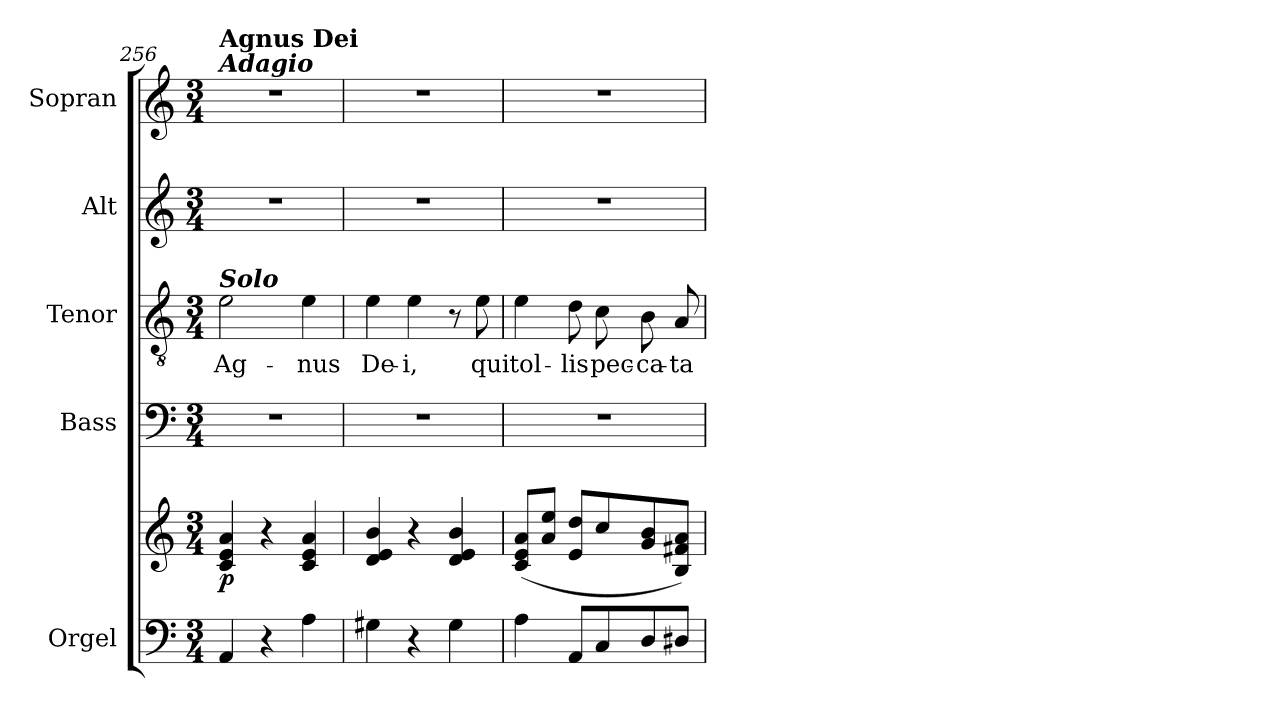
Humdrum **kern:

**kern	**kern	**dynam	**kern	**kern	**text	**kern	**kern
*part5	*part5	*part5	*part4	*part3	*part3	*part2	*part1
*staff6	*staff5	*staff5/6	*staff4	*staff3	*staff3	*staff2	*staff1
*I"Orgel	*	*	*I"Bass	*I"Tenor	*	*I"Alt	*I"Sopran
*I'Org.	*	*	*I'B.	*I'T.	*	*I'A.	*I'S.
!!LO:PB:g=z
*clefF4	*clefG2	*	*clefF4	*clefGv2	*	*clefG2	*clefG2
*k[]	*k[]	*	*k[]	*k[]	*	*k[]	*k[]
*C:	*C:	*	*C:	*C:	*	*C:	*C:
*M3/4	*M3/4	*	*M3/4	*M3/4	*	*M3/4	*M3/4
=256	=256	=256	=256	=256	=256	=256	=256
!	!	!	!	!	!	!	!LO:TX:a:Bi:t=Adagio
!	!	!	!	!	!	!	!LO:TX:a:B:t=Agnus Dei
!	!	!	!	!LO:TX:a:Bi:t=Solo	!	!	!
!	!	!LO:DY:b	!	!	!LO:LY:b	!	!
4AA/	4c/ 4e/ 4a/	p	2.r	2e\	Ag-	2.r	2.r
4r	4r	.	.	.	.	.	.
!	!	!	!	!	!LO:LY:b	!	!
4A\	4c/ 4e/ 4a/	.	.	4e\	-nus	.	.
=257	=257	=257	=257	=257	=257	=257	=257
!	!	!	!	!	!LO:LY:b	!	!
4G#X\	4d/ 4e/ 4b/	.	2.r	4e\	De-	2.r	2.r
!	!	!	!	!	!LO:LY:b	!	!
4r	4r	.	.	4e\	-i,	.	.
4G#\	4d/ 4e/ 4b/	.	.	8r	.	.	.
!	!	!	!	!	!LO:LY:b	!	!
.	.	.	.	8e\	qui	.	.
=258	=258	=258	=258	=258	=258	=258	=258
!	!	!	!	!	!LO:LY:b	!	!
4A\	(<8c/ 8e/ 8a/L	.	2.r	4e\	tol-	2.r	2.r
.	8a/ 8ee/J	.	.	.	.	.	.
!	!	!	!	!	!LO:LY:b	!	!
8AA/L	8e/ 8dd/L	.	.	8d\	-lis	.	.
!	!	!	!	!	!LO:LY:b	!	!
8C/	8cc/	.	.	8c\	pec-	.	.
!	!	!	!	!	!LO:LY:b	!	!
8D/	8g/ 8b/	.	.	8B\	-ca-	.	.
!	!	!	!	!	!LO:LY:b	!	!
8D#X/J	8B/ 8f#X/ 8a/J)	.	.	8A/	-ta	.	.
=	=	=	=	=	=	=	=
*-	*-	*-	*-	*-	*-	*-	*-
